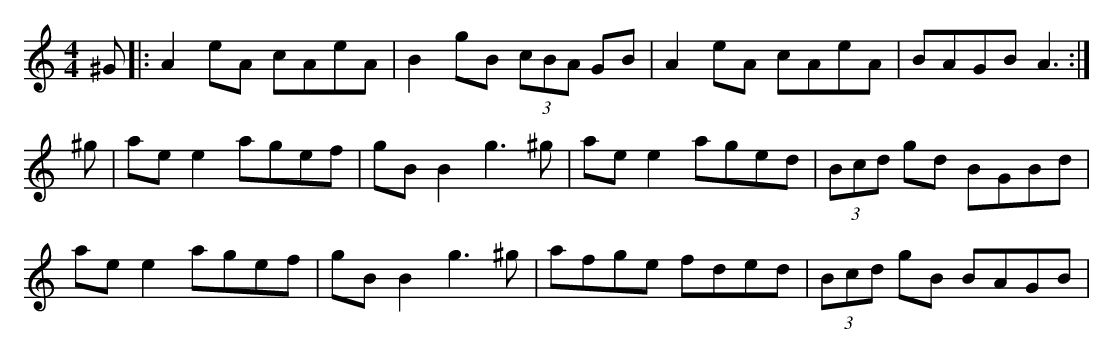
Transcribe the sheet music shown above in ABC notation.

X:1
M:4/4
K:Amin
^G|:A2 eA cAeA|B2 gB (3cBA GB|A2 eA cAeA|BAGB A3:|
^g|ae e2 agef|gB B2 g3 ^g|ae e2 aged|(3Bcd gd BGBd|
ae e2 agef|gB B2 g3 ^g|afge fded|(3Bcd gB BAGB|
